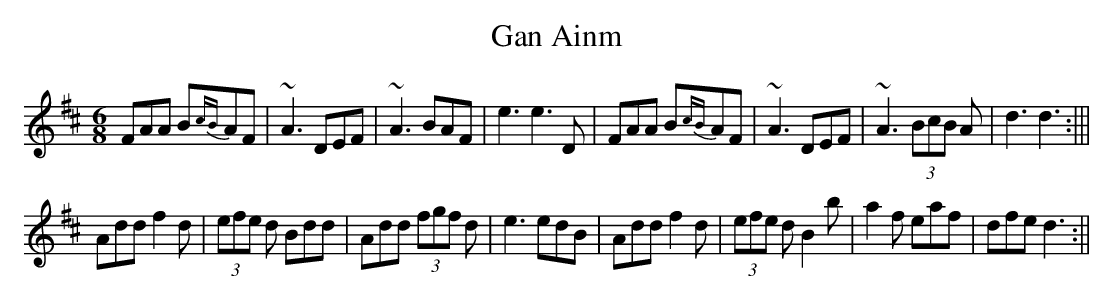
X:1
T:Gan Ainm
M:6/8
L:1/8
K:D
FAA B{cB}AF|~A3 DEF|~A3 BAF|e3 e3D|\
FAA B{cB}AF|~A3 DEF|~A3 (3BcB A|d3 d3:|||
Add f2d|(3efe d Bdd|Add (3fgf d|e3 edB|\
Add f2d|(3efe d B2b|a2f eaf|dfe d3:||
